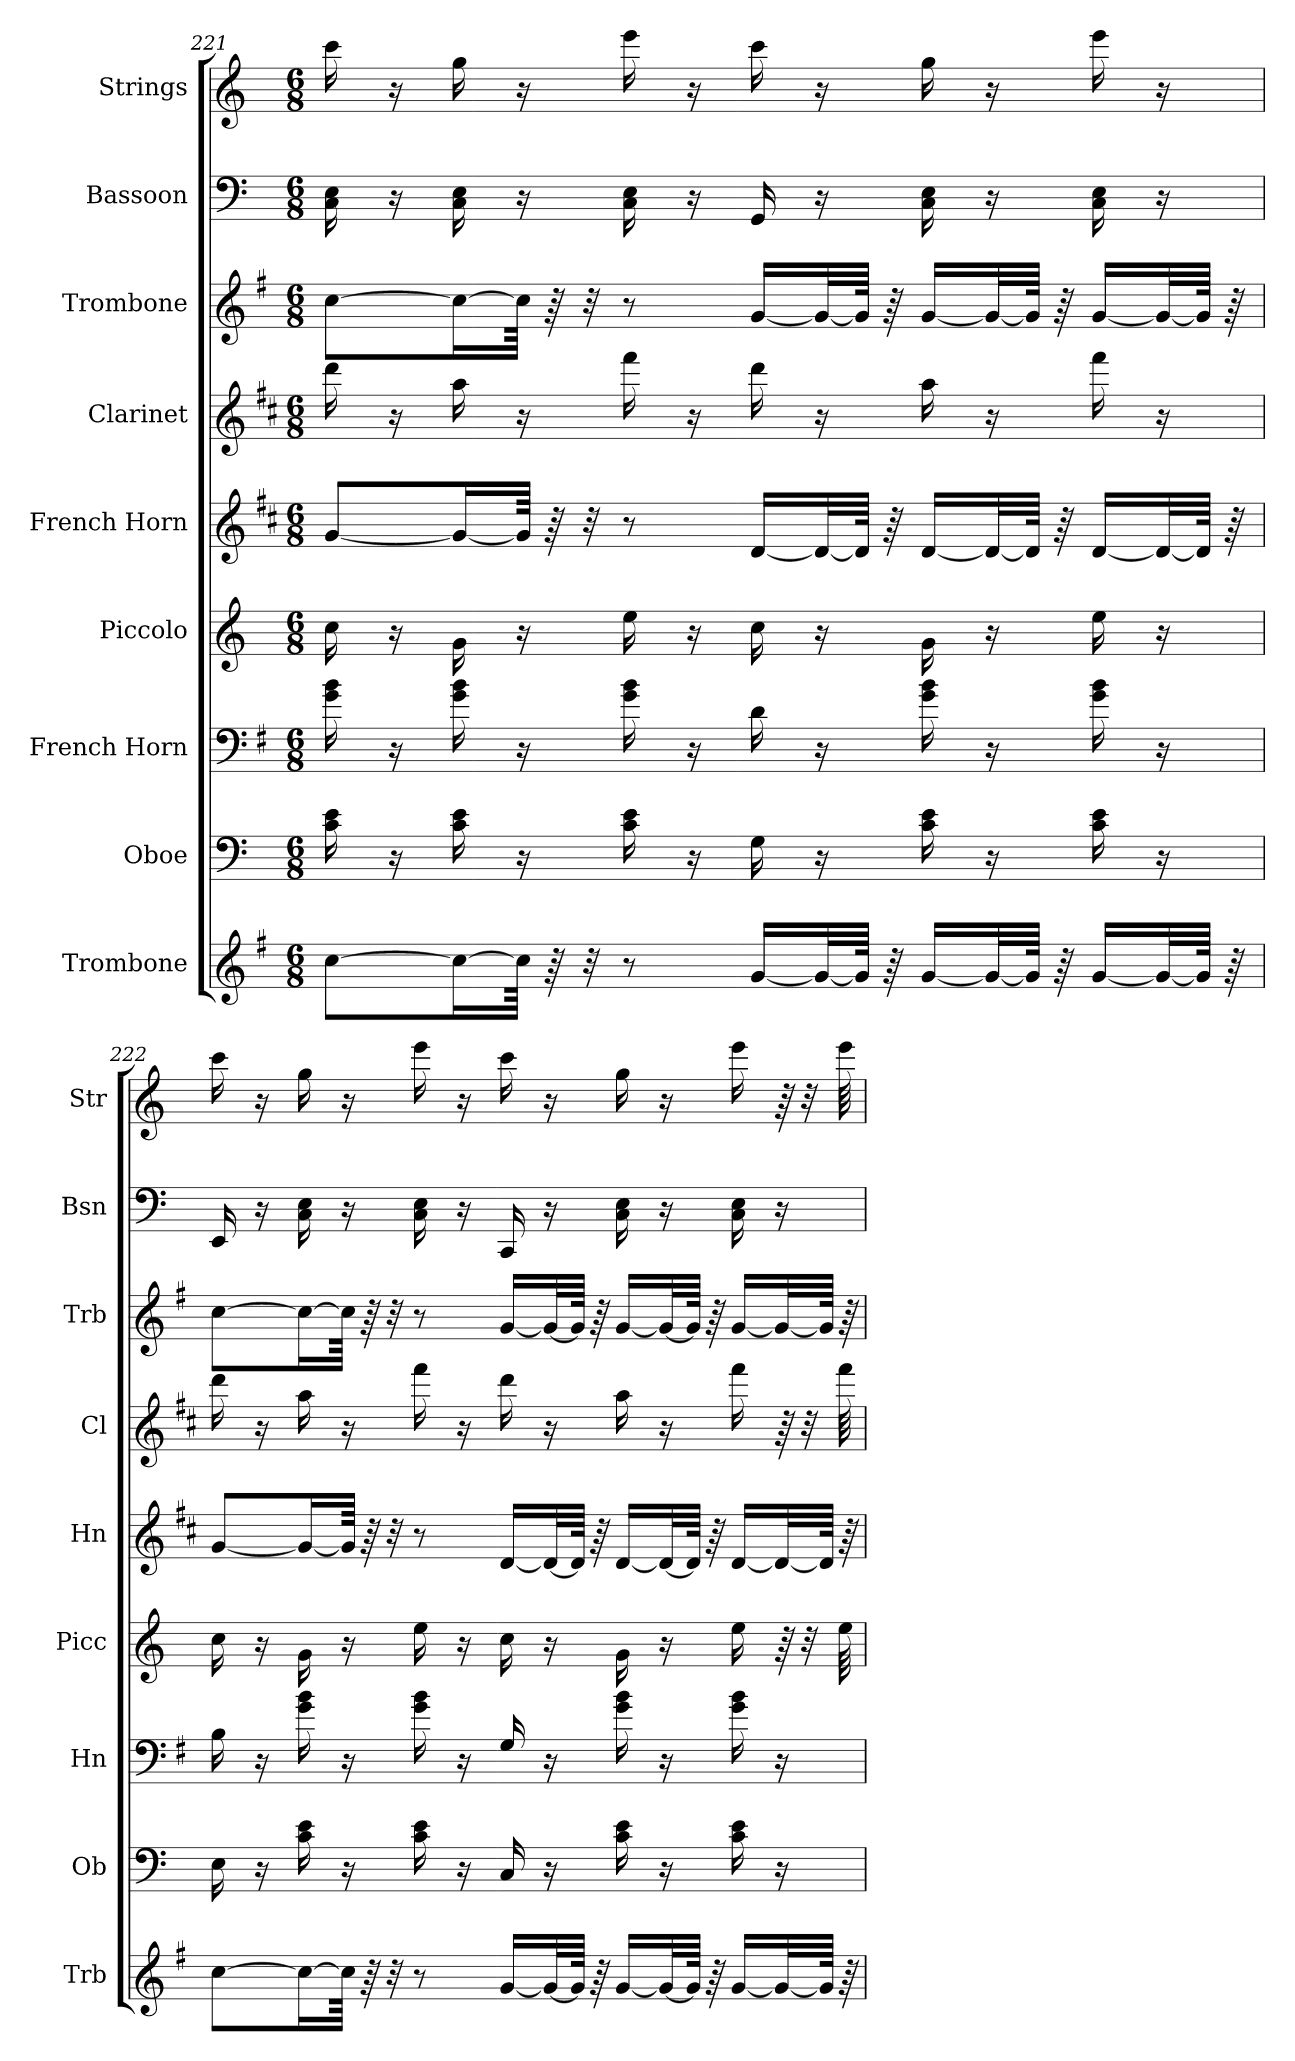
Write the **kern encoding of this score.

**kern	**kern	**kern	**kern	**kern	**kern	**kern	**kern	**kern
*part9	*part8	*part7	*part6	*part5	*part4	*part3	*part2	*part1
*staff9	*staff8	*staff7	*staff6	*staff5	*staff4	*staff3	*staff2	*staff1
*I"Trombone	*I"Oboe	*I"French Horn	*I"Piccolo	*I"French Horn	*I"Clarinet	*I"Trombone	*I"Bassoon	*I"Strings
*I'Trb	*I'Ob	*I'Hn	*I'Picc	*I'Hn	*I'Cl	*I'Trb	*I'Bsn	*I'Str
!!LO:PB:g=z
*clefG2	*clefF4	*clefF4	*clefG2	*clefG2	*clefG2	*clefG2	*clefF4	*clefG2
*	*	*ITrd4c7	*ITrd-7c-12	*ITrd4c7	*ITrd1c2	*	*	*
*k[f#]	*k[]	*k[]	*k[]	*k[f#]	*k[]	*k[f#]	*k[]	*k[]
*M6/8	*M6/8	*M6/8	*M6/8	*M6/8	*M6/8	*M6/8	*M6/8	*M6/8
=221	=221	=221	=221	=221	=221	=221	=221	=221
[8cc\L	16c\ 16e\	16c\ 16e\	16ccc\	[8c/L	16ccc\	[8cc\L	16C\ 16E\	16ccc\
.	16r	16r	16r	.	16r	.	16r	16r
16cc\L_	16c\ 16e\	16c\ 16e\	16gg\	16c/L_	16gg\	16cc\L_	16C\ 16E\	16gg\
64cc\JJkk]	16r	16r	16r	64c/JJkk]	16r	64cc\JJkk]	16r	16r
64r	.	.	.	64r	.	64r	.	.
32r	.	.	.	32r	.	32r	.	.
8r	16c\ 16e\	16c\ 16e\	16eee\	8r	16eee\	8r	16C\ 16E\	16eee\
.	16r	16r	16r	.	16r	.	16r	16r
[16g/LL	16G\	16G\	16ccc\	[16G/LL	16ccc\	[16g/LL	16GG/	16ccc\
32g/L_	16r	16r	16r	32G/L_	16r	32g/L_	16r	16r
64g/JJJk]	.	.	.	64G/JJJk]	.	64g/JJJk]	.	.
64r	.	.	.	64r	.	64r	.	.
[16g/LL	16c\ 16e\	16c\ 16e\	16gg\	[16G/LL	16gg\	[16g/LL	16C\ 16E\	16gg\
32g/L_	16r	16r	16r	32G/L_	16r	32g/L_	16r	16r
64g/JJJk]	.	.	.	64G/JJJk]	.	64g/JJJk]	.	.
64r	.	.	.	64r	.	64r	.	.
[16g/LL	16c\ 16e\	16c\ 16e\	16eee\	[16G/LL	16eee\	[16g/LL	16C\ 16E\	16eee\
32g/L_	16r	16r	16r	32G/L_	16r	32g/L_	16r	16r
64g/JJJk]	.	.	.	64G/JJJk]	.	64g/JJJk]	.	.
64r	.	.	.	64r	.	64r	.	.
!!LO:PB:g=z
=222	=222	=222	=222	=222	=222	=222	=222	=222
[8cc\L	16E\	16E\	16ccc\	[8c/L	16ccc\	[8cc\L	16EE/	16ccc\
.	16r	16r	16r	.	16r	.	16r	16r
16cc\L_	16c\ 16e\	16c\ 16e\	16gg\	16c/L_	16gg\	16cc\L_	16C\ 16E\	16gg\
64cc\JJkk]	16r	16r	16r	64c/JJkk]	16r	64cc\JJkk]	16r	16r
64r	.	.	.	64r	.	64r	.	.
32r	.	.	.	32r	.	32r	.	.
8r	16c\ 16e\	16c\ 16e\	16eee\	8r	16eee\	8r	16C\ 16E\	16eee\
.	16r	16r	16r	.	16r	.	16r	16r
[16g/LL	16C/	16C/	16ccc\	[16G/LL	16ccc\	[16g/LL	16CC/	16ccc\
32g/L_	16r	16r	16r	32G/L_	16r	32g/L_	16r	16r
64g/JJJk]	.	.	.	64G/JJJk]	.	64g/JJJk]	.	.
64r	.	.	.	64r	.	64r	.	.
[16g/LL	16c\ 16e\	16c\ 16e\	16gg\	[16G/LL	16gg\	[16g/LL	16C\ 16E\	16gg\
32g/L_	16r	16r	16r	32G/L_	16r	32g/L_	16r	16r
64g/JJJk]	.	.	.	64G/JJJk]	.	64g/JJJk]	.	.
64r	.	.	.	64r	.	64r	.	.
[16g/LL	16c\ 16e\	16c\ 16e\	16eee\	[16G/LL	16eee\	[16g/LL	16C\ 16E\	16eee\
32g/L_	16r	16r	64r	32G/L_	64r	32g/L_	16r	64r
.	.	.	32r	.	32r	.	.	32r
64g/JJJk]	.	.	.	64G/JJJk]	.	64g/JJJk]	.	.
64r	.	.	64eee\	64r	64eee\	64r	.	64eee\
=	=	=	=	=	=	=	=	=
*-	*-	*-	*-	*-	*-	*-	*-	*-
